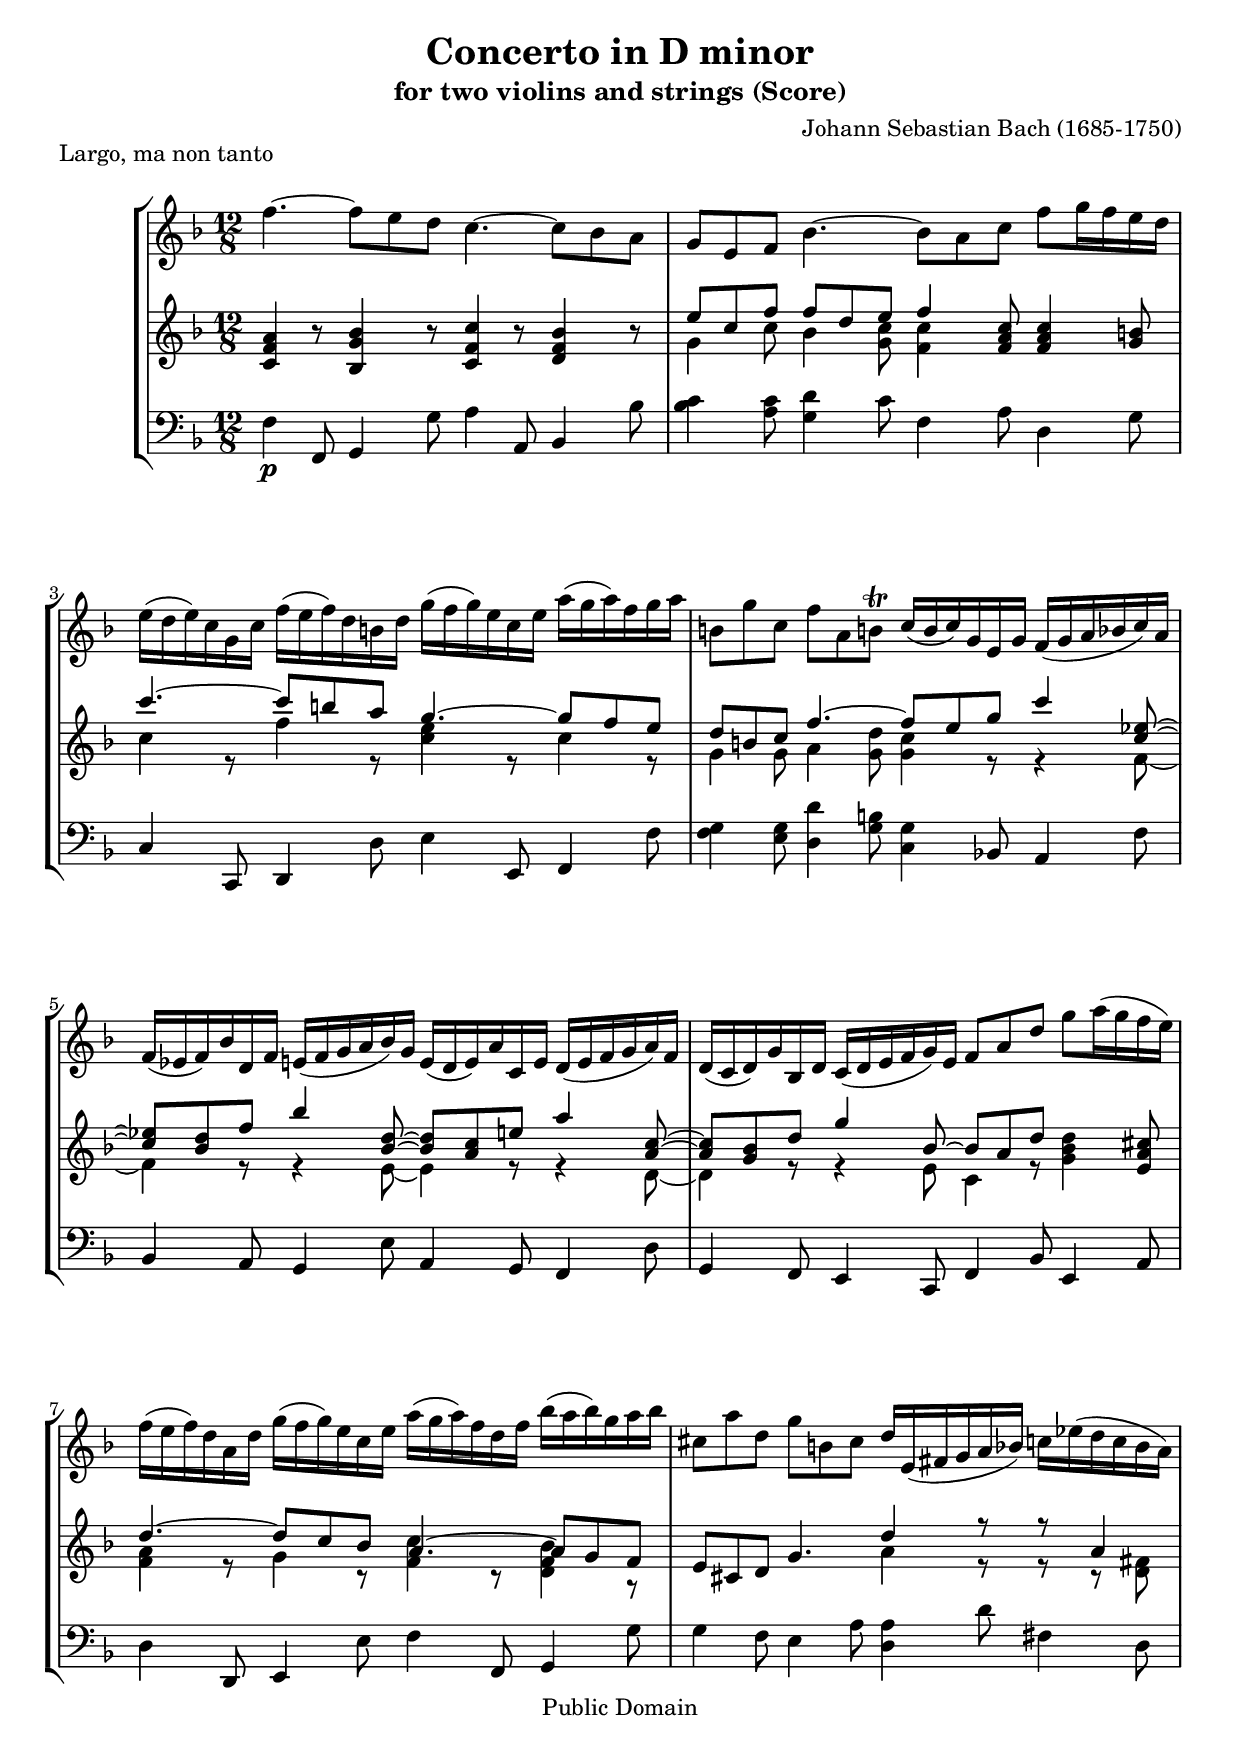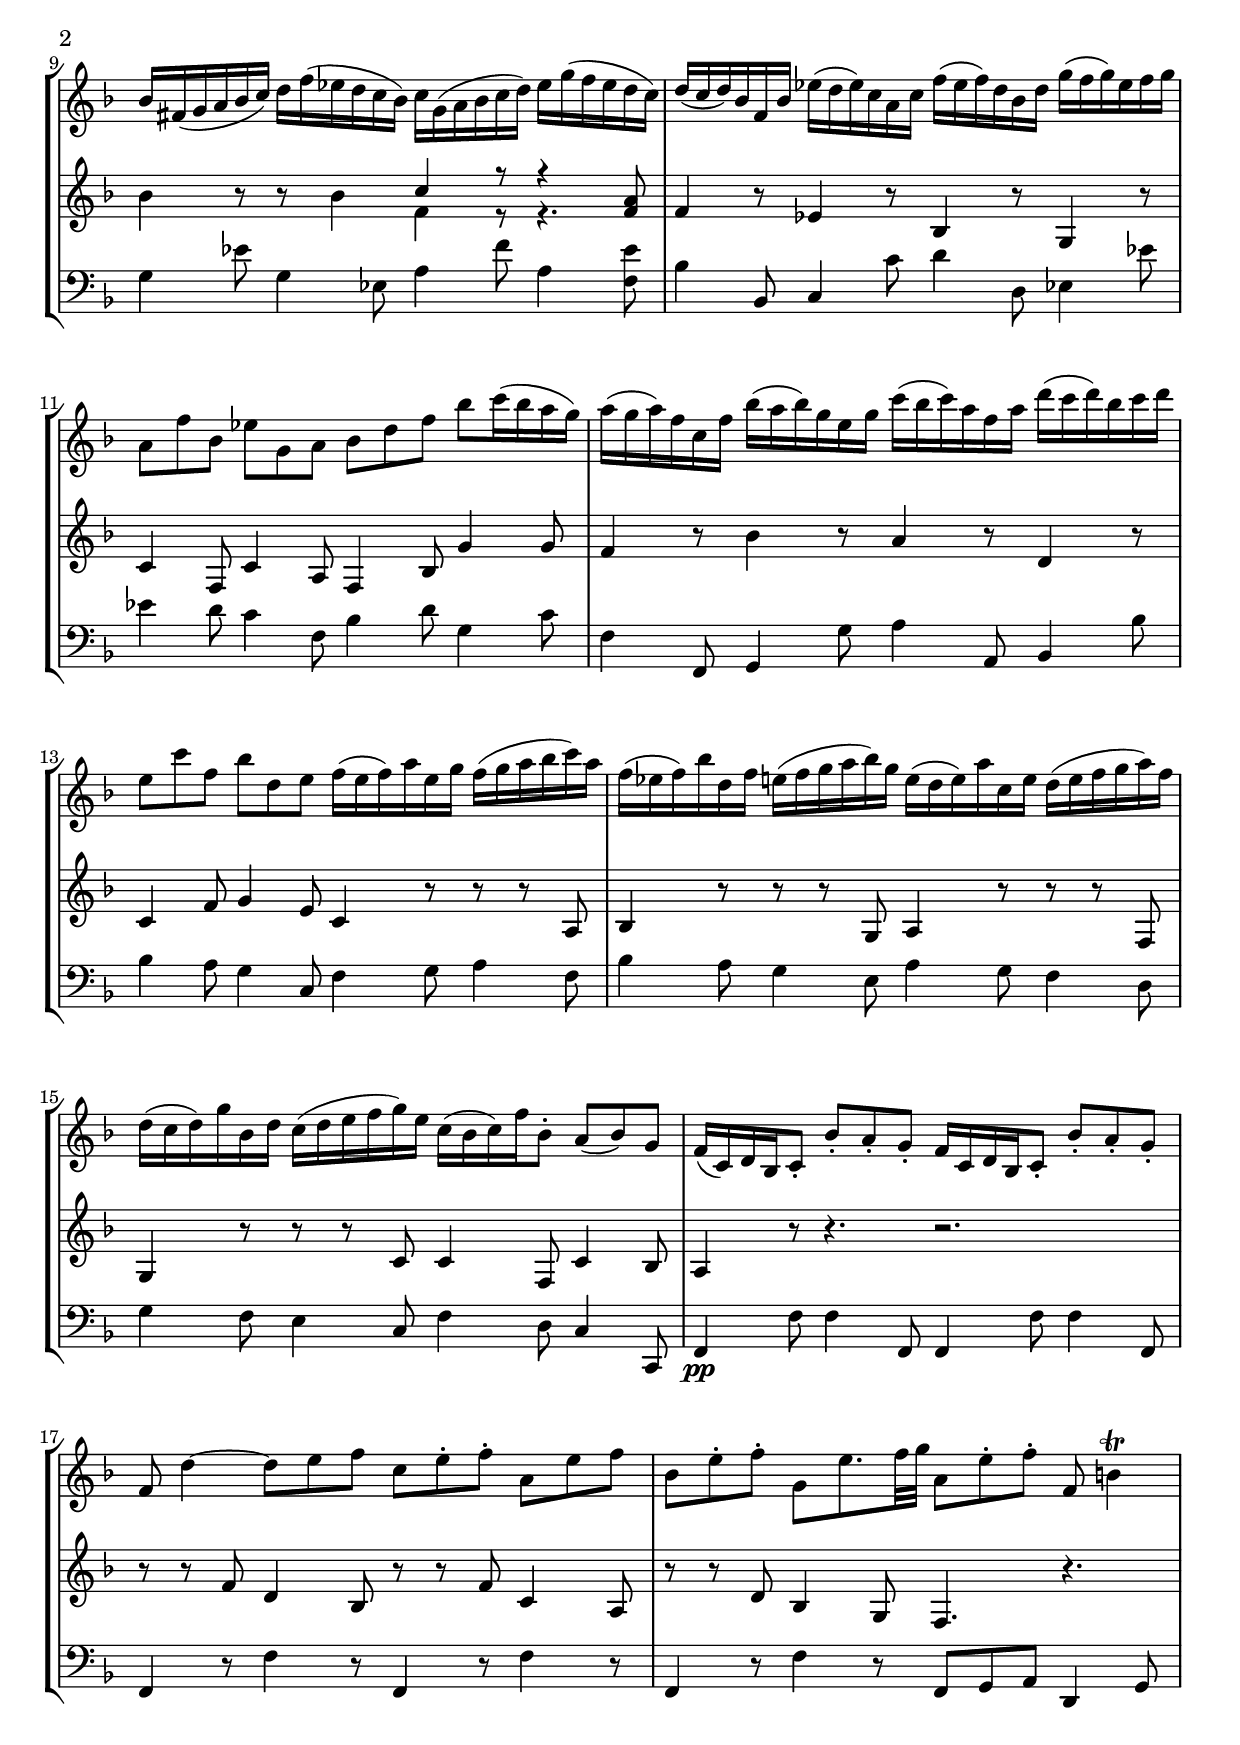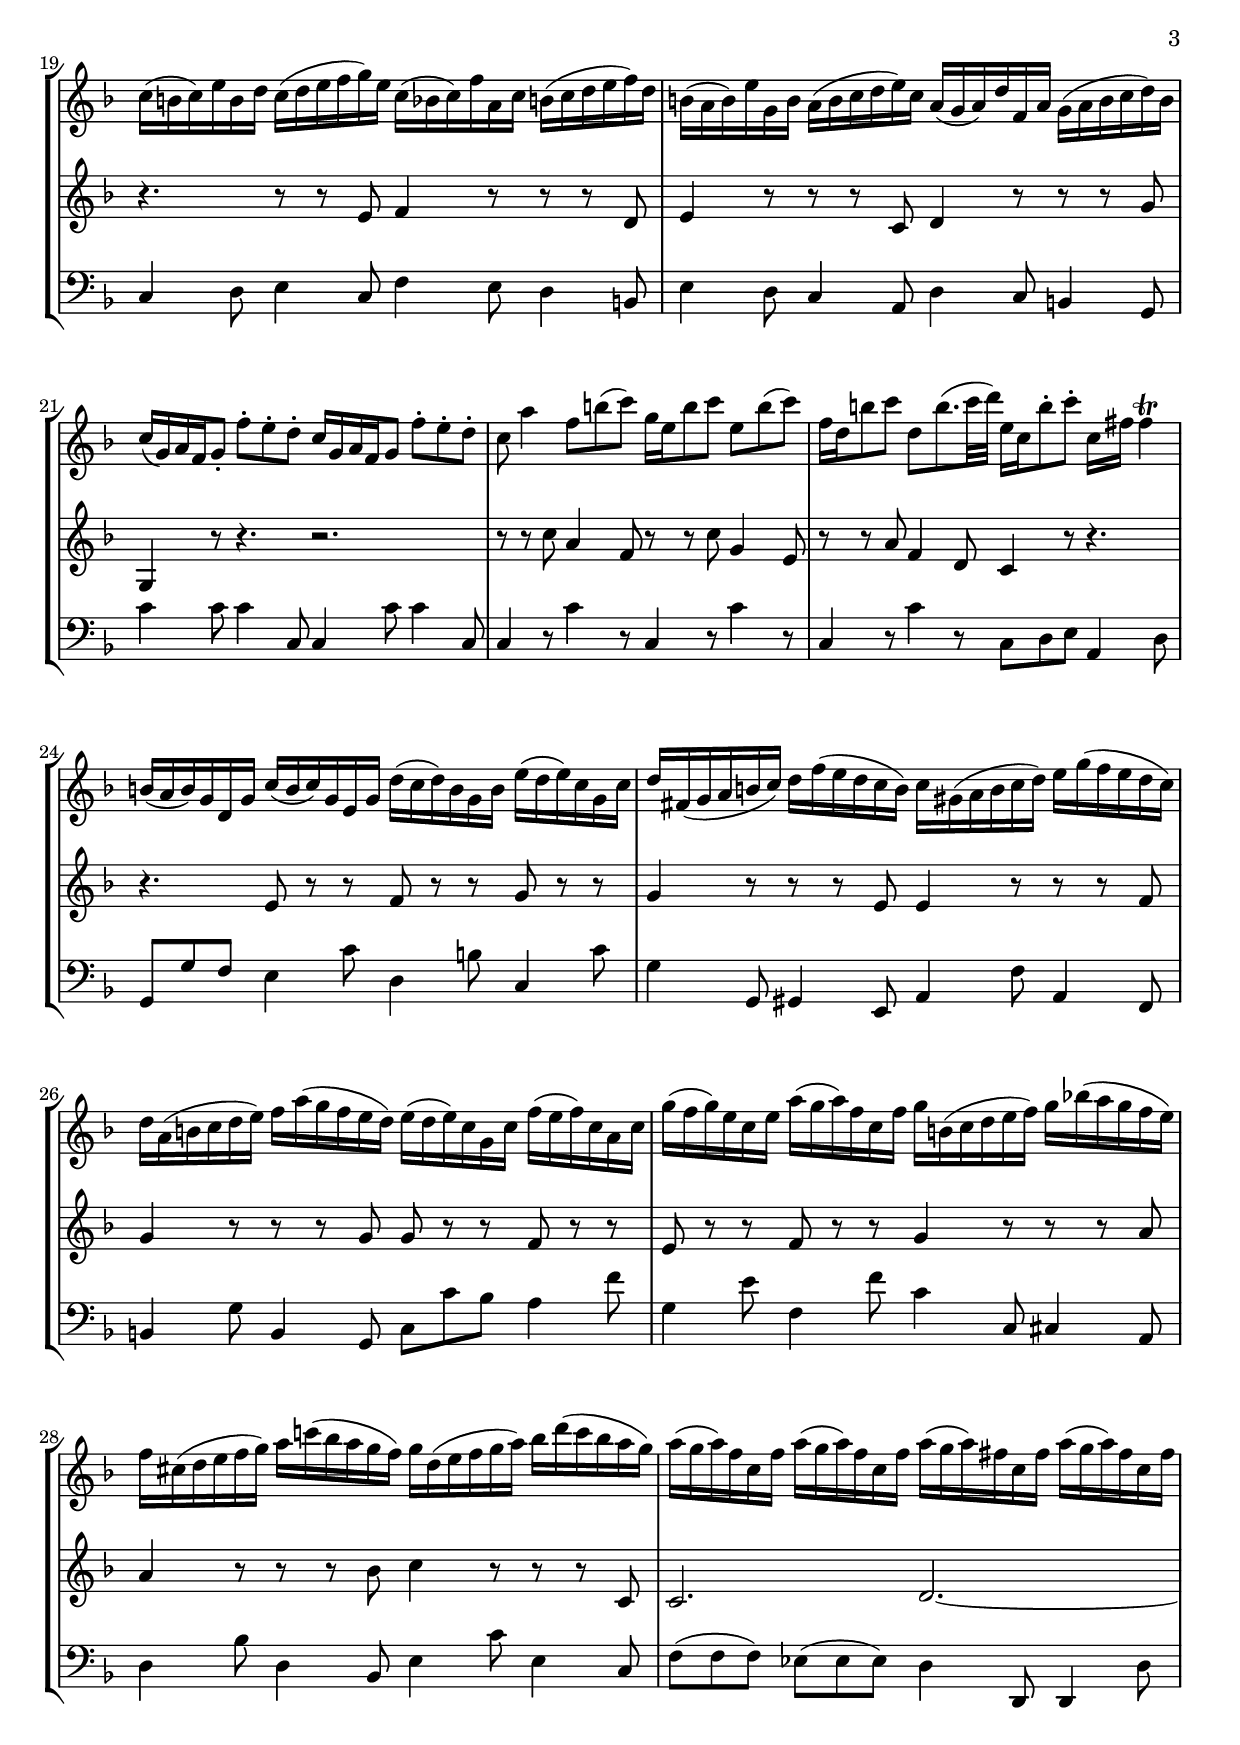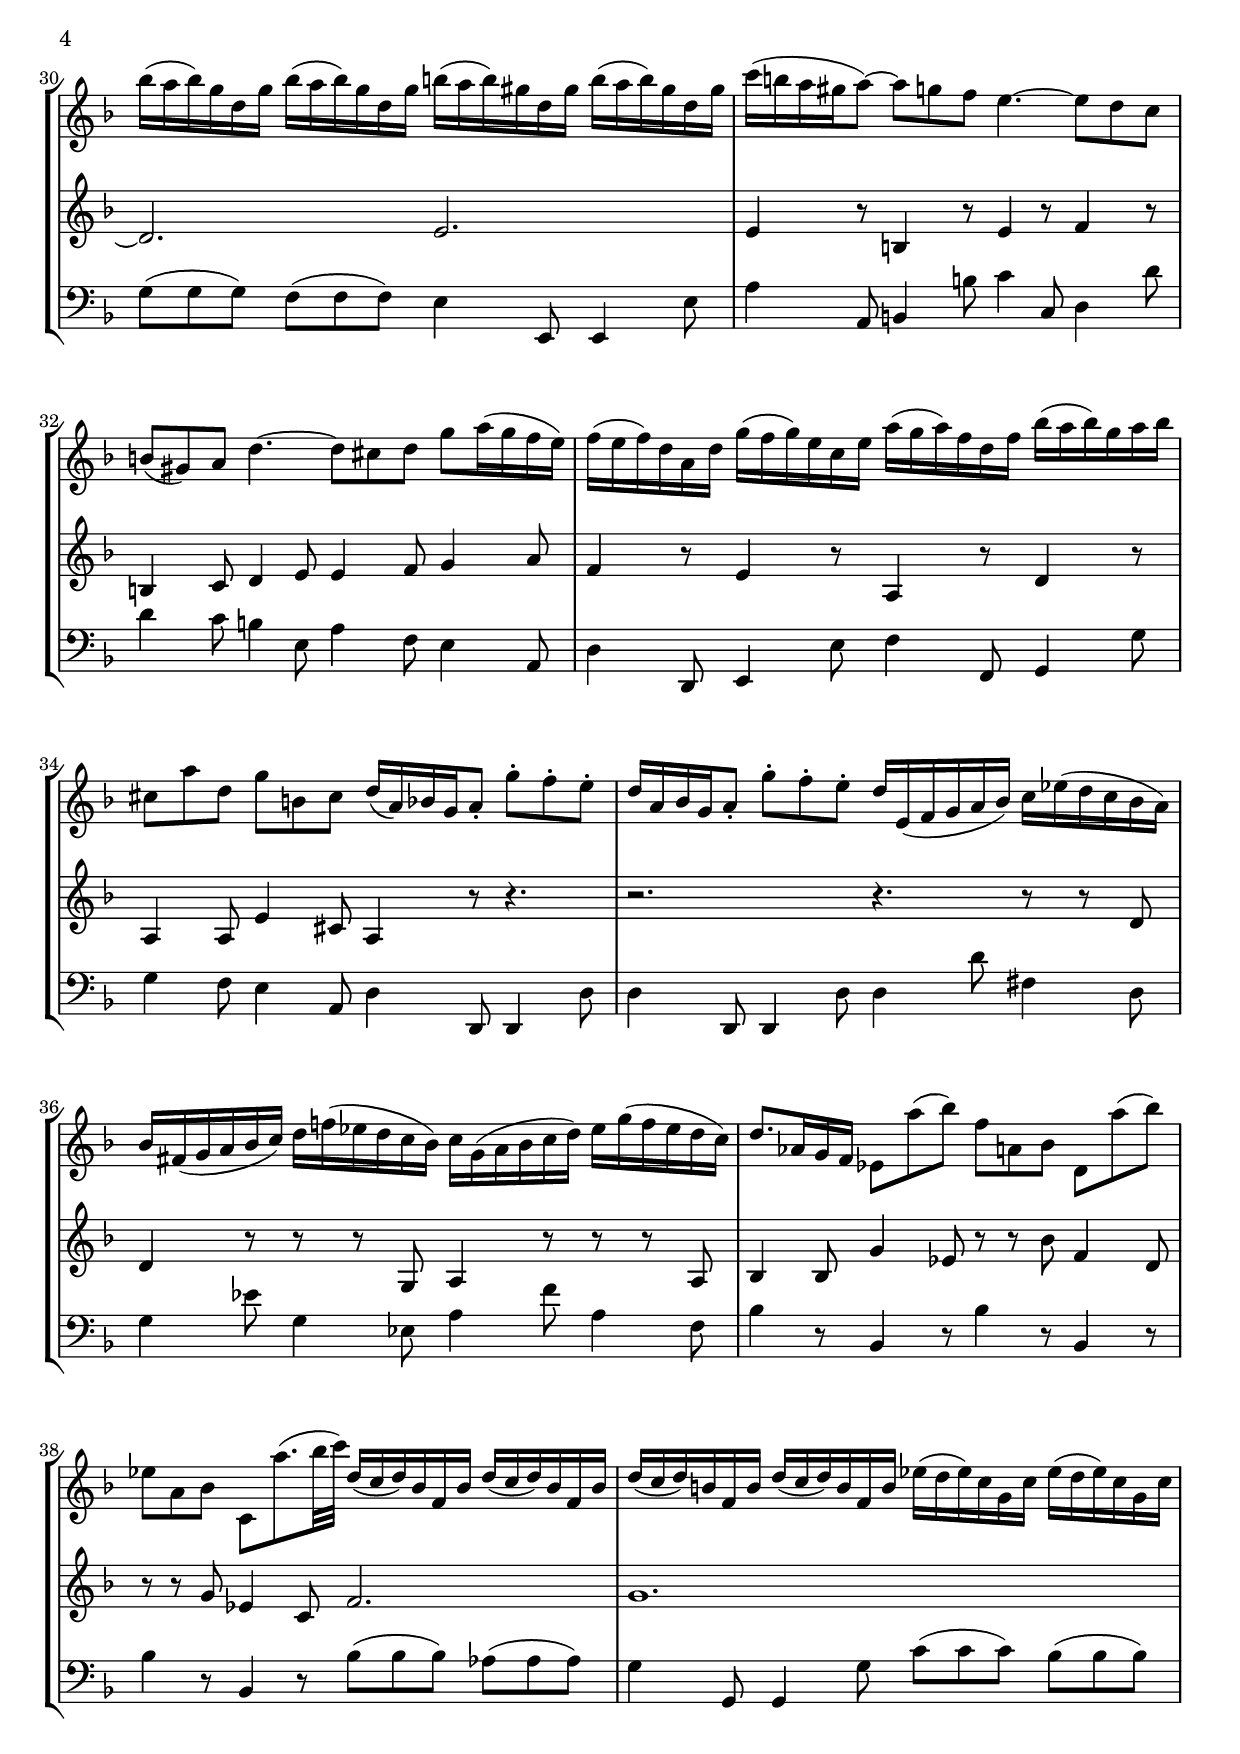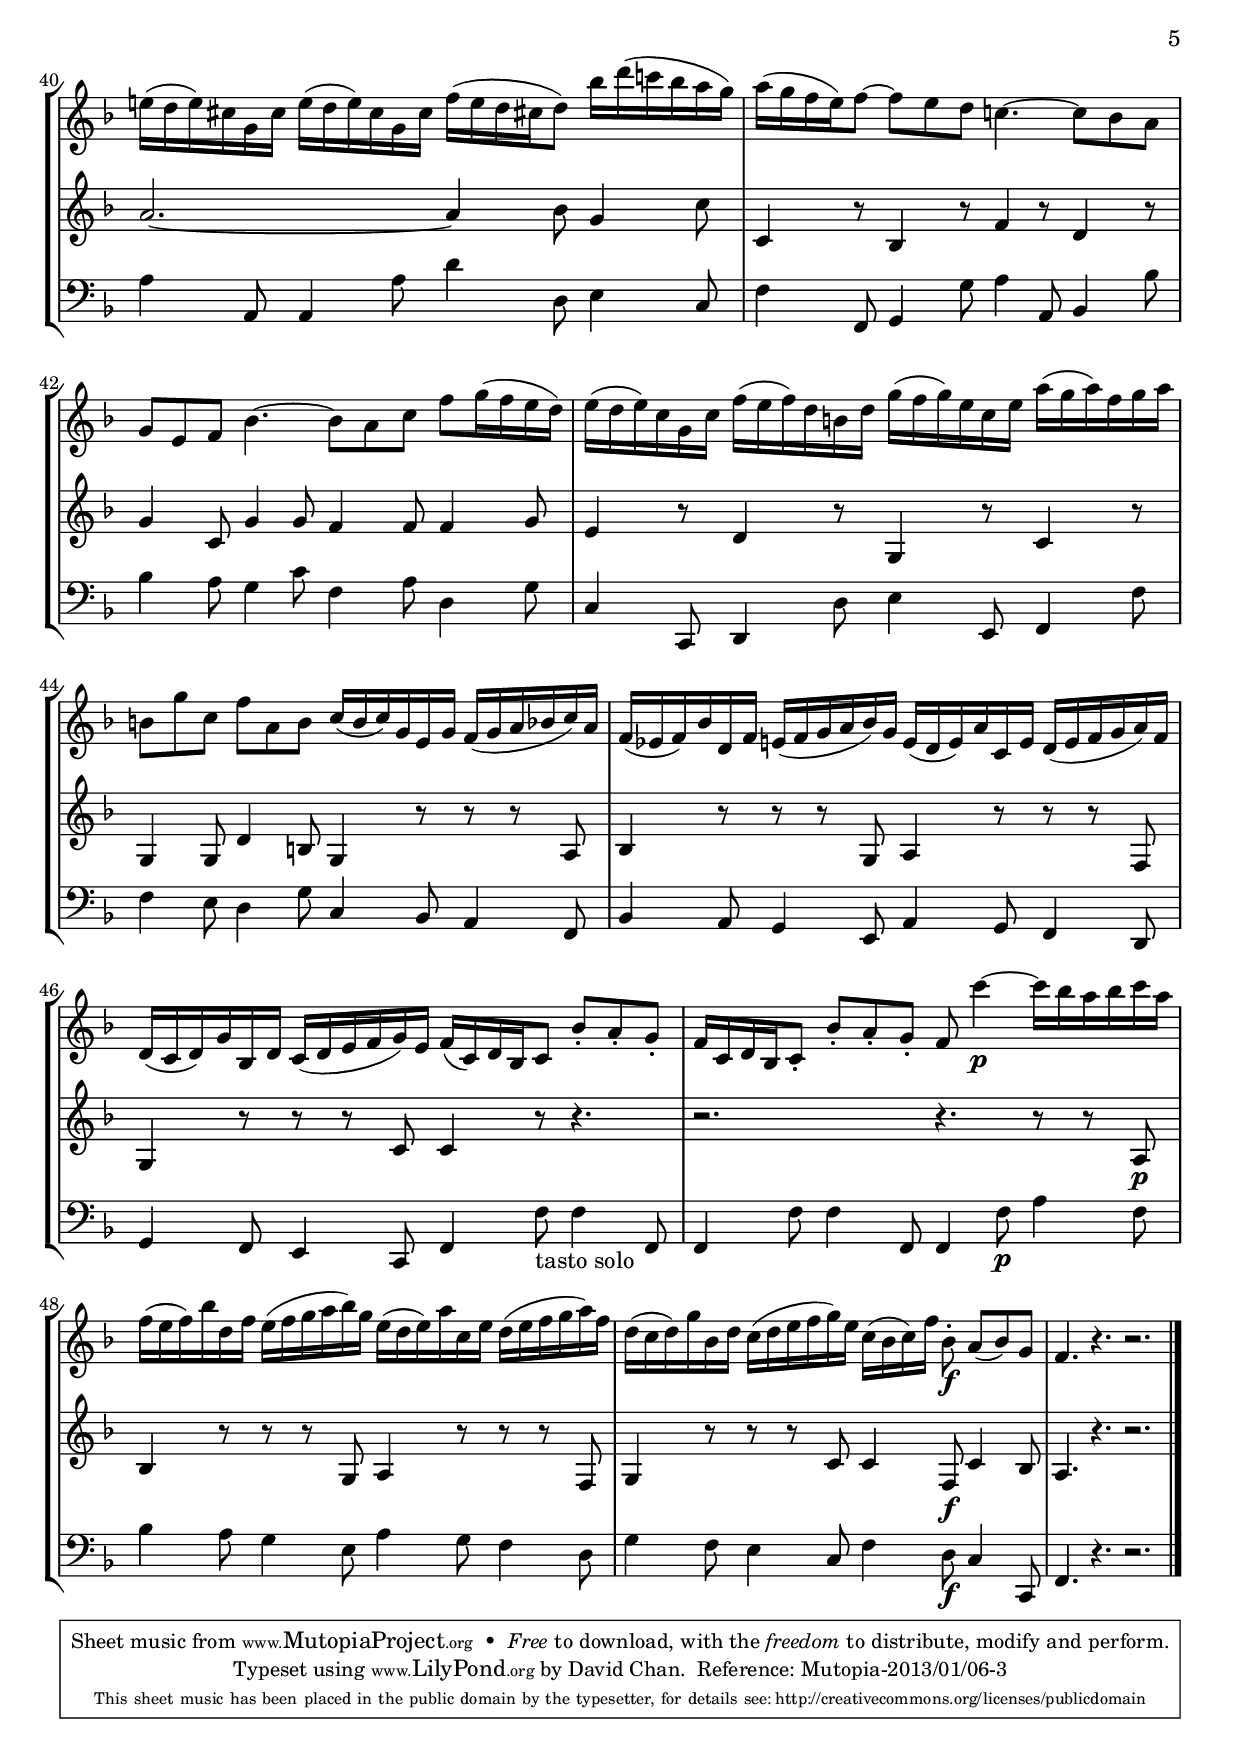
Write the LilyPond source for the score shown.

% This file creates the score.

% The edition from which this was typed has orchestral accompaniment.
% I don't know if there's a piano arrangement which is out of copyright.

\header {
    \include "header.ly"
    subtitle = "for two violins and strings (Score)"
    % Want "Score" to appear in subtitle
    filename = "score.ly"
}

\version "2.16.0"

\version "2.16.0"
%Solo Violin 2, 2nd movement

soloViolinCC =  \relative c' {
    %1 violin 2
    f'4. ~ f8 e d c4. ~ c8 bes a |
    g e f bes4. ~ bes8 a c f g16 f e d |
    e( d  e) c g c f( e  f) d b d g( f  g) e c e a( g  a) f g a |
    b,8 g' c,  f a, b!\trill c16( b  c) g e g f( g a bes  c) a |
    f( es  f) bes d, f e( f g a  bes) g e( d  e) a c, e d( e f g  a) f |
    d( c  d) g bes, d c( d e f  g) e f8 a d g a16( g f  e) |

    %7 violin 1
    f( e  f) d a d g( f  g) e c e a( g  a) f d f bes( a  bes) g a bes |
    %8 violin 1 and 2
    cis,8 a' d, g b, cis d16 e,( fis g a  bes) c es( d c bes  a) |

    %9 violin 1 and 2
    bes16 fis( g a bes  c) d f( es d c  bes) c g( a bes c  d) es g( f es d  c) |

    %10 violin 2
    d( c  d) bes f bes es( d  es) c a c f( es  f) d bes d g( f  g) es f g |

    %11 violin 1 and 2
    a,8 f' bes, es g, a bes d f bes c16( bes a  g) |

    %12 violin 1
    a( g  a) f c f bes( a  bes) g e g c( bes  c) a f a d( c  d) bes c d |
    e,8 c' f, bes d, e f16( e  f) a e g f( g a bes  c) a |
    f( es  f) bes d, f e( f g a  bes) g e( d  e) a c, e d( e f g  a) f |
    d( c  d) g bes, d c( d e f  g) e c( bes  c) f bes,8-. a(  bes) g |
   
    %16 violin 1 and 2 
    f16(  c) d bes c8-. bes'-. a-. g-. f16 c d bes c8-. bes'-. a-. g-. |

    %17 violin 1 and 2
    f d'4 ~ d8 e f c e-. f-. a,  e' f |

    %18 violin 1 and 2
    bes, e8-. f-. g, e'8. f32 g a,8 e'8-. f-. f, b4\trill |

    %19 violin 1
    c16( b  c) e b d c( d e f  g) e c( bes  c) f a, c b( c d e  f) d |
    b( a  b) e g, b a( b c d  e) c a( g  a) d f, a g( a b c  d) b |
    c(  g) a f g8-. f'-. e-. d-. c16 g a f g8 f'-. e-. d-. |

    %22 violin 1 and 2
    c a'4 f8 b(  c) g16 e b'8 c e, b'(  c) |

    %23 violin 1 and 2
    f,16 d b'8 c d, b'8.( c32  d) e,16 c b'8-. c-. c,16 fis fis4\trill |

    %24 violin 1
    b,16( a  b) g d g c( b  c) g e g d'( c  d) b g b e( d  e) c g c |

    %25 violin 1 and 2
    d16 fis,( g a b  c) d f( e d c  b) c gis( a b c  d) e g( f e d  c) |

    %26 violin 2
    d16 a( b c d  e) f a( g f e  d) e( d  e) c g c f( e  f) c a c |

    %27 violin 1 and 2
    g'( f  g) e c e a( g  a) f c f g16 b,( c d e  f) g bes!( a g f  e) |

    %28 violin 1 and 2
    f16 cis( d e f  g) a c!( bes a g  f) g d( e f g  a) bes d( c bes a  g) |

    %29 violin 1
    a( g  a) f c f a( g  a) f c f a( g  a) fis c fis a( g  a) fis c fis |

    %30 violin 2
    bes16( a  bes) g d g bes( a  bes) g d g b( a  b) gis d gis b( a  b) gis d gis |

    %31 violin 1 and 2
    c16( b a gis  a8) ~ a8 g f e4. ~ e8 d c |

    %32 violin 2
    b(  gis) a d4. ~ d8 cis d g a16( g f  e) |
    f( e  f) d a d g( f  g) e c e a( g  a) f d f bes( a  bes) g a bes |

    %34 violin 1 and 2
    cis,8 a' d, g b, cis d16(  a) bes g a8-. g'-. f-. e-. |

    %35 violin 1 and 2
    d16 a bes g a8-. g'8-. f-. e-. d16 e,( f g a  bes) c es( d c bes  a) |

    %36 violin 1 and 2
    bes16  fis( g a bes  c) d f!( es d c  bes) c g( a bes c  d) es g( f es d  c) |

    %37 violin 1 and 2
    d8. as16 g  f es8 a'(  bes) f a, bes d,  a''(  bes) |

    %38 violin 1 and 2
    es, a, bes c, a''8.( bes32  c) d,16( c  d) bes f bes d( c  d) bes f bes |

    %39 violin 1 and 2
    d( c  d) b f b d( c  d) b f b es16( d  es) c g c es( d  es) c g c |

    %40 violin 1 and 2
    e!( d  e) cis g cis e( d  e) cis g cis f16( e d cis! d8)  bes'16 d( c! bes a  g) |


    %41 violin 1 and 2
    a( g f e)  f8 ~ f8 e d c!4. ~ c8 bes a |

    %42 violin 2
    g e f bes4. ~ bes8 a c f g16( f e  d) |
    e( d  e) c g c f( e  f) d b d g( f  g) e c e a( g  a) f g a |
    b,8 g' c, f a, b c16( b  c) g e g f( g a bes  c) a |
    f( es  f) bes d, f e( f g a  bes) g e( d  e) a c, e d( e f g  a) f |
    d( c  d) g bes, d c( d e f  g) e f(  c) d bes c8 bes'-. a-. g-. |

    %47 violin 1
    f16   c  d bes c8-. bes'-. a-. g-. f c''4\p ~ c16 bes a bes c a |
    f( e  f) bes d, f e( f g a  bes) g e( d  e) a c, e d( e f g  a) f |
    d( c  d) g bes, d c( d e f  g) e  c[( bes  c) f] bes,8-.\f a(  bes) g |
    f4. r r2. |
    \bar "|."
}


\version "2.16.0"
%Viola, 2nd movement

pianoH =  \relative c' {
    <c f a>4  r8 <bes g' bes>4 r8 <c f c'>4 r8 <d f bes>4 r8 |
    << { e'8 c f f d e f4 } \\
       { g,4 c8 bes4 <g c>8 <f c'>4 } >> <f a c>8 q4 <g b>8 |
    %3
    << { c'4. ~ c8 b a g4. ~ g8 f e } \\
       { c4 r8 f4 r8 <c e>4 r8 c4 r8} >> |

    << { d8 b c f4. ~ f8 e g c4  < c, es>8  ~ } \\
       { g4 g8 a4 <g d'>8 <g c>4 r8 r4 f8  ~ } >> |

    << { <c' es>8 <bes d> f' bes4 <bes, d>8~ q <a c> e' a4 <a, c>8 ~ } \\
       { f4 r8 r4 e8 ~ e4 r8 r4 d8 ~} >> |

    << { <a' c>8 <g bes> d' g4 bes,8 ~ bes a d } \\
       { d,4 r8 r4 e8 c4 r8 } >> < g' bes d>4 <e a cis>8 |   

    << { d'4. ~ d8 c bes a4. ~ a8 g f } \\
       { <f a>4 r8 g4 r8 <f c'>4 r8 <d f bes>4 r8 } >> |

    e8 cis d g4. << { d'4 r8 r8 a4 } \\
       	     	    { a4 r8 r8 r8 <d, fis> } >> |
   
    bes'4 r8 r8 bes4 << { c4 r8 r4 <f, a>8 } \\
    	       	       { f4 r8 r4. } >> |

    f4 r8 es4 r8 bes4 r8 g4 r8 |
    c4 f,8 c'4 a8 f4 bes8 g'4 g8 |
    f4 r8 bes4 r8 a4 r8 d,4 r8 |
    c4 f8 g4 e8 c4 r8 r r a |
    bes4 r8 r r g a4 r8 r r f |
    g4 r8 r r c c4 f,8 c'4 bes8 |
    a4 r8 r4. r2. |
    r8 r f' d4 bes8 r r f' c4 a8 |
    r r d bes4 g8 f4. r4. |
    r4. r8 r e' f4 r8 r r d |
    e4 r8 r r c d4 r8 r r g |
    g,4 r8 r4. r2. |
    r8 r c' a4 f8 r r c' g4 e8 |
    r r a f4 d8 c4 r8 r4. |
    r4. e8 r r f r r g r r |
    g4 r8 r r e e4 r8 r r f |
    g4 r8 r r g g r r f r r |
    e r r f r r g4 r8 r r a |
    a4 r8 r r bes c4 r8 r r c,8 |
    c2. d ~ |
    d e2. |
    e4 r8 b4 r8 e4 r8 f4 r8 |
    b,4 c8 d4 e8 e4 f8 g4 a8 |
    f4 r8 e4 r8 a,4 r8 d4 r8 |
    a4 a8 e'4 cis8 a4 r8 r4. |
    r2. r4. r8 r d |
    d4 r8 r r g, a4 r8 r r a |
    bes4 bes8 g'4 es8 r r bes' f4 d8 |
    r r g es4 c8 f2. |
    g1. |
    a2. ~ a4 bes8 g4 c8 |
    c,4 r8 bes4 r8 f'4 r8 d4 r8 |
    g4 c,8 g'4 g8 f4 f8 f4 g8 |
    e4 r8 d4 r8 g,4 r8 c4 r8 |
    g4 g8 d'4 b8 g4 r8 r r a |
    bes4 r8 r r g a4 r8 r r f |
    g4 r8 r r c c4 r8 r4. |
    r2. r4. r8 r a\p |
    bes4 r8 r r g a4 r8 r r f |
    g4 r8 r r c c4 f,8\f c'4 bes8 |
    a4. r4. r2. |
    \bar "|."
}

\version "2.16.0"
%Continuo, 2nd movement

pianoL =  \relative c' {
    f,4\p f,8 g4 g'8 a4 a,8 bes4 bes'8 |
    < bes c>4 <a c>8 <g d'>4 c8 f,4 a8 d,4 g8 |
    c,4 c,8 d4 d'8 e4 e,8 f4 f'8 |

    %4
    <f g>4 <e g>8 <d d'>4 <g b>8 <c, g'>4 bes!8 a4 f'8 | 
    bes,4 a8 g4 e'8 a,4 g8 f4 d'8 |
    g,4 f8 e4 c8 f4 bes8 e,4 a8 |
    d4 d,8 e4 e'8 f4 f,8 g4 g'8 |

    %8
    g4 f8 e4 a8 <d, a'>4 d'8 fis,4 d8 |
    g4 es'8 g,4 es8 a4 f'8 a,4 <f ees'>8 |
    bes4 bes,8 c4 c'8 d4 d,8 es4 es'8 |
    es4 d8 c4 f,8 bes4 d8 g,4 c8 |
    f,4 f,8 g4 g'8 a4 a,8 bes4 bes'8 |
    bes4 a8 g4 c,8 f4 g8 a4 f8 |
    bes4 a8 g4 e8 a4 g8 f4 d8 |
    g4 f8 e4 c8 f4 d8 c4 c,8 |
    f4\pp f'8 f4 f,8 f4 f'8 f4 f,8 | 
    f4 r8 f'4 r8 f,4 r8 f'4 r8 | 
    f,4 r8 f'4 r8 f,8 g a d,4 g8 | 
    c4 d8 e4 c8 f4 e8 d4 b8 |
    e4 d8 c4 a8 d4 c8 b4 g8 |
    c'4 c8 c4 c,8 c4 c'8 c4 c,8 |
    c4 r8 c'4 r8 c,4 r8 c'4 r8 | 
    c,4 r8 c'4 r8 c, d e a,4 d8 | 
    g, g' f e4 c'8 d,4 b'8 c,4 c'8 | 
    g4 g,8 gis4 e8 a4 f'8 a,4 f8 |
    b4 g'8 b,4 g8 c c' bes a4 f'8 | 
    g,4 e'8 f,4 f'8 c4 c,8 cis4 a8 |
    d4 bes'8 d,4 bes8 e4 c'8 e,4 c8 |
    f8( f  f) es( es  es) d4 d,8 d4 d'8 | 
    g( g  g) f( f  f) e4 e,8 e4 e'8 | 
    a4 a,8 b4 b'8 c4 c,8 d4 d'8 |
    d4 c8 b4 e,8 a4 f8 e4 a,8 |
    d4 d,8 e4 e'8 f4 f,8 g4 g'8 |
    g4 f8 e4 a,8 d4 d,8 d4 d'8 |
    d4 d,8 d4 d'8 d4 d'8 fis,4 d8 |
    g4 es'8 g,4 es8 a4 f'8 a,4 f8 |
    bes4 r8 bes,4 r8 bes'4 r8 bes,4 r8 | 
    bes'4 r8 bes,4 r8 bes'8( bes  bes) as( as  as) | 
    g4 g,8 g4 g'8 c( c  c) bes( bes  bes) | 
    a4 a,8 a4 a'8 d4 d,8 e4 c8 |
    f4 f,8 g4 g'8 a4 a,8 bes4 bes'8 |
    bes4 a8 g4 c8 f,4 a8 d,4 g8 |
    c,4 c,8 d4 d'8 e4 e,8 f4 f'8 |
    f4 e8 d4 g8 c,4 bes8 a4 f8 |
    bes4 a8 g4 e8 a4 g8 f4 d8 |
    g4 f8 e4 c8 f4 f'8-"tasto solo" f4 f,8 | 
    f4 f'8 f4 f,8 f4 f'8\p a4 f8 | 
    bes4 a8 g4 e8 a4 g8 f4 d8 |
    g4 f8 e4 c8 f4 d8\f c4 c,8 | 
    f4. r r2. | 
    
    \bar "|." 
}



% 2nd movement
\score {
    \context StaffGroup = "fullscore"  <<
	\context Voice = SoloViolinI {
	    \set Staff.midiInstrument = "violin"
	    \key f \major
	    \time 12/8
	    \soloViolinCC
	}
	\context Voice = Viola {
	    \set Staff.midiInstrument = "harpsichord"
    	    \key f \major
	    \time 12/8
    	    \pianoH
	}
	\context Voice = Continuo {
	    \set Staff.midiInstrument = "harpsichord"
    	    \key f \major
	    \time 12/8
	    \clef "bass"
    	    \pianoL
	}
    >>
    \header {
	piece = "Largo, ma non tanto" opus = ""
    }
    \layout {}
    \midi {
      \tempo 4 = 48
    }
}

